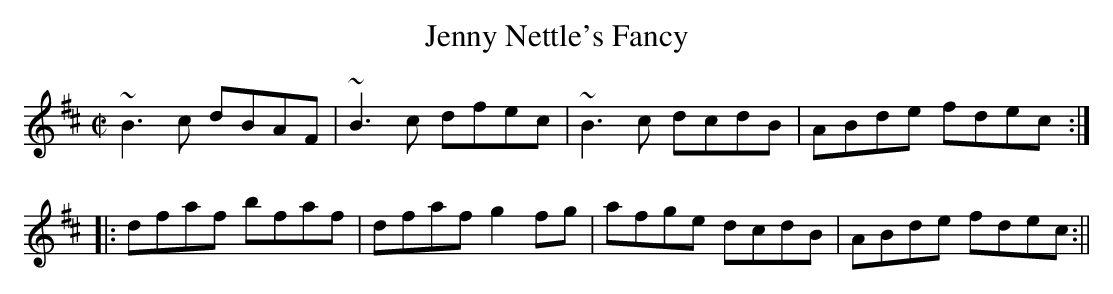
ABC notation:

X:1
T:Jenny Nettle's Fancy
M:C|
K:Bm
~B3c dBAF|~B3c dfec|~B3c dcdB|ABde fdec:|
|:dfaf bfaf|dfaf g2fg|afge dcdB|ABde fdec:||
